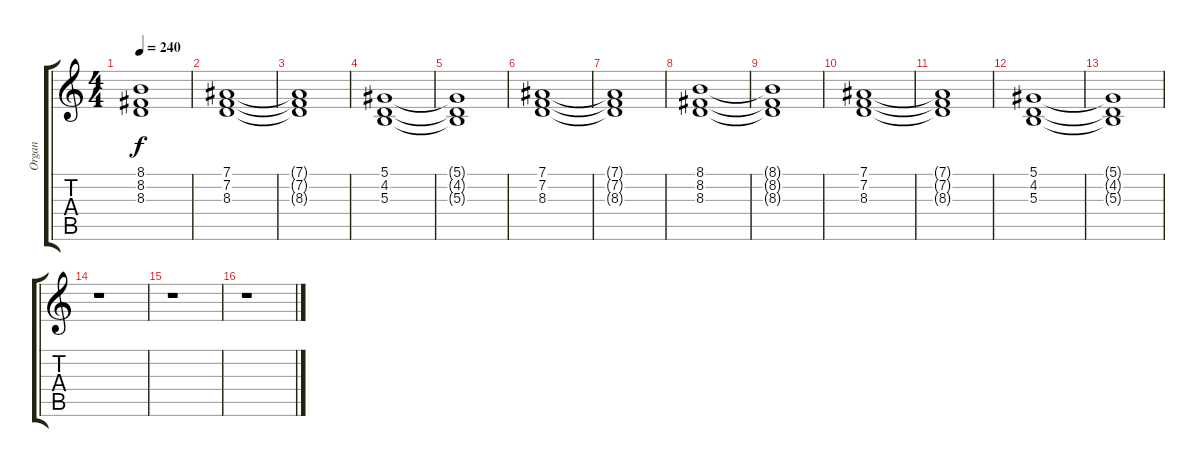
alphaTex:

\track ("Organ" "Organ") {instrument drawbarorgan}
\staff {score tabs}
\tuning (Eb4 Bb3 Gb3 Db3 Ab2 Eb2) {hide}
\ts (4 4)
\tempo 240
\clef g2
\ks c
(8.1{t} 8.2{t} 8.3{t}).1{dy f} |
(7.1 7.2 8.3).1 |
(7.1{t} 7.2{t} 8.3{t}).1 |
(5.1 4.2 5.3).1 |
(5.1{t} 4.2{t} 5.3{t}).1 |
(7.1 7.2 8.3).1 |
(7.1{t} 7.2{t} 8.3{t}).1 |
(8.1 8.2 8.3).1 |
(8.1{t} 8.2{t} 8.3{t}).1 |
(7.1 7.2 8.3).1 |
(7.1{t} 7.2{t} 8.3{t}).1 |
(5.1 4.2 5.3).1 |
(5.1{t} 4.2{t} 5.3{t}).1 |
r.1 |
r.1 |
r.1
